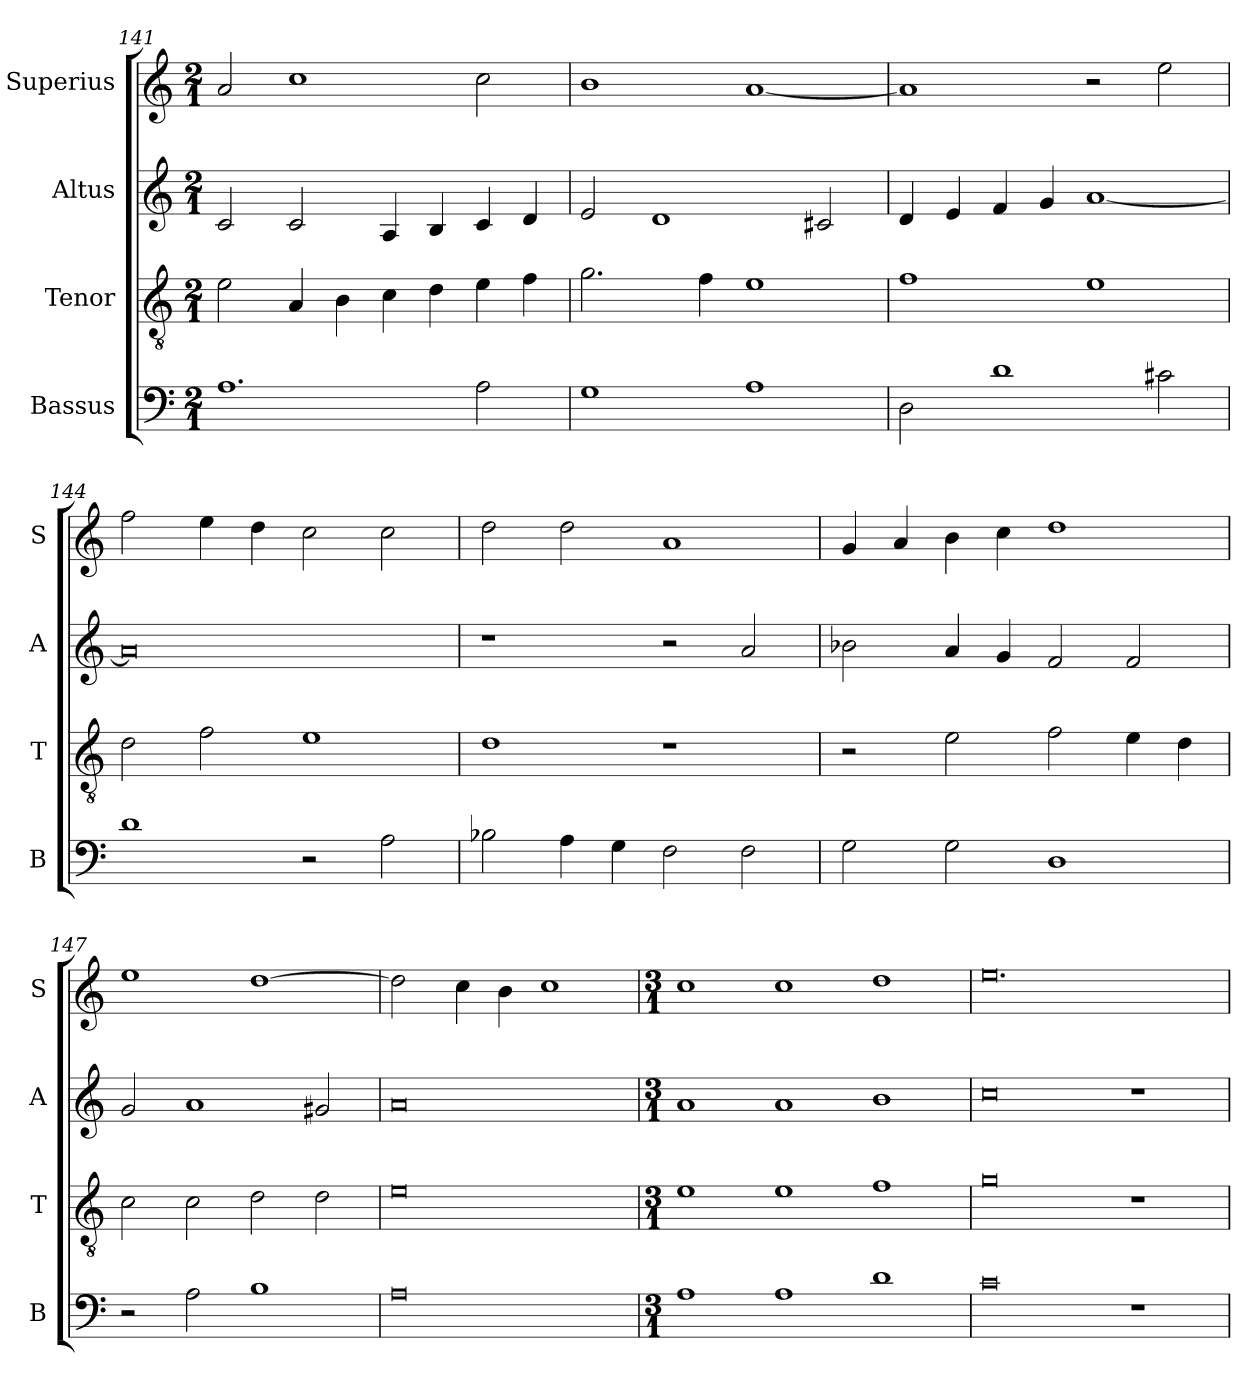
**kern	**kern	**kern	**kern
*part4	*part3	*part2	*part1
*staff4	*staff3	*staff2	*staff1
*I"Bassus	*I"Tenor	*I"Altus	*I"Superius
*I'B	*I'T	*I'A	*I'S
*clefF4	*clefGv2	*clefG2	*clefG2
*k[]	*k[]	*k[]	*k[]
*C:	*C:	*C:	*C:
*M2/1	*M2/1	*M2/1	*M2/1
=141	=141	=141	=141
1.A	2e	2c	2a
.	4A	2c	1cc
.	4B	.	.
.	4c	4A	.
.	4d	4B	.
2A	4e	4c	2cc
.	4f	4d	.
=142	=142	=142	=142
1G	2.g	2e	1b
.	.	1d	.
.	4f	.	.
1A	1e	.	[1a
.	.	2c#X	.
=143	=143	=143	=143
2D	1f	4d	1a]
.	.	4e	.
1d	.	4f	.
.	.	4g	.
.	1e	[1a	2r
2c#X	.	.	2ee
=144	=144	=144	=144
1d	2d	0a]	2ff
.	2f	.	4ee
.	.	.	4dd
2r	1e	.	2cc
2A	.	.	2cc
=145	=145	=145	=145
2B-X	1d	1r	2dd
4A	.	.	2dd
4G	.	.	.
2F	1r	2r	1a
2F	.	2a	.
=146	=146	=146	=146
2G	2r	2b-X	4g
.	.	.	4a
2G	2e	4a	4b
.	.	4g	4cc
1D	2f	2f	1dd
.	4e	2f	.
.	4d	.	.
=147	=147	=147	=147
2r	2c	2g	1ee
2A	2c	1a	.
1B	2d	.	[1dd
.	2d	2g#X	.
=148	=148	=148	=148
0A	0e	0a	2dd]
.	.	.	4cc
.	.	.	4b
.	.	.	1cc
=149	=149	=149	=149
*M3/1	*M3/1	*M3/1	*M3/1
1A	1e	1a	1cc
1A	1e	1a	1cc
1d	1f	1b	1dd
=150	=150	=150	=150
0c	0g	0cc	0.ee
1r	1r	1r	.
=	=	=	=
*-	*-	*-	*-
